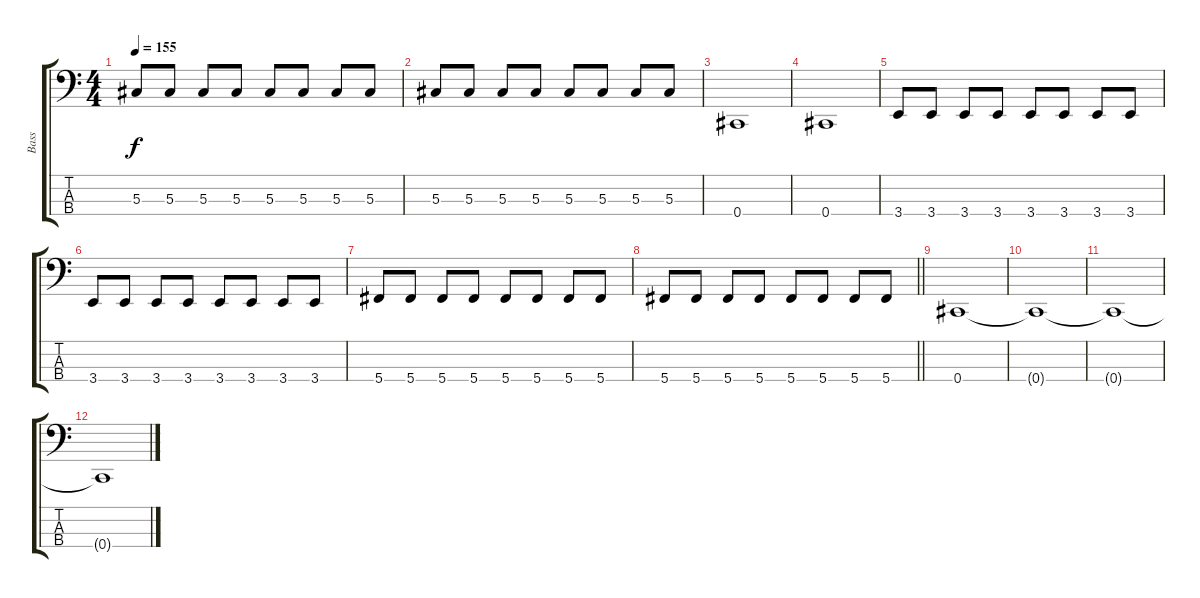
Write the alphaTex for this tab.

\track ("Bass" "Bass") {instrument electricbasspick}
\staff {score tabs}
\tuning (Gb2 Db2 Ab1 Db1) {hide}
\ts (4 4)
\tempo 155
\clef f4
\ks c
5.3.8{dy f} 5.3.8 5.3.8 5.3.8 5.3.8 5.3.8 5.3.8 5.3.8 |
5.3.8 5.3.8 5.3.8 5.3.8 5.3.8 5.3.8 5.3.8 5.3.8 |
0.4.1 |
0.4.1 |
3.4.8 3.4.8 3.4.8 3.4.8 3.4.8 3.4.8 3.4.8 3.4.8 |
3.4.8 3.4.8 3.4.8 3.4.8 3.4.8 3.4.8 3.4.8 3.4.8 |
5.4.8 5.4.8 5.4.8 5.4.8 5.4.8 5.4.8 5.4.8 5.4.8 |
\barLineRight lightlight
5.4.8 5.4.8 5.4.8 5.4.8 5.4.8 5.4.8 5.4.8 5.4.8 |
0.4.1 |
0.4{t}.1 |
0.4{t}.1 |
0.4{t}.1
